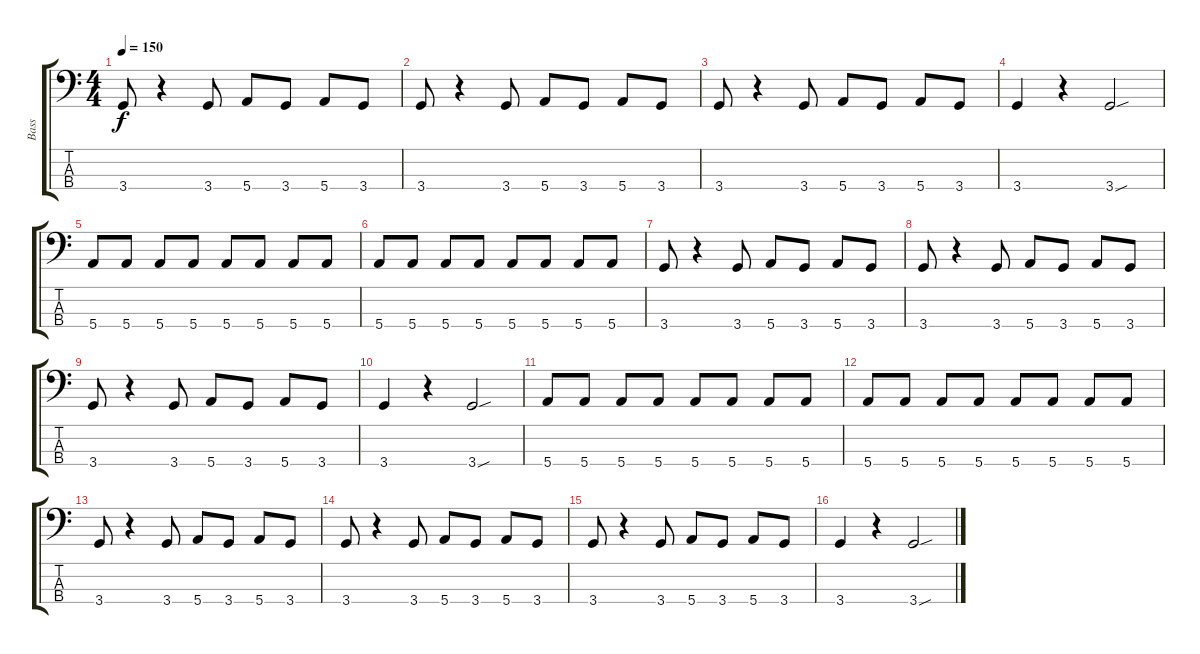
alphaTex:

\track ("Bass" "Bass") {instrument electricbasspick}
\staff {score tabs}
\tuning (G2 D2 A1 E1) {hide}
\ts (4 4)
\tempo 150
\clef f4
\ks c
3.4.8{dy f} r.4 3.4.8 5.4.8 3.4.8 5.4.8 3.4.8 |
3.4.8 r.4 3.4.8 5.4.8 3.4.8 5.4.8 3.4.8 |
3.4.8 r.4 3.4.8 5.4.8 3.4.8 5.4.8 3.4.8 |
3.4.4 r.4 3.4{sou}.2 |
5.4.8 5.4.8 5.4.8 5.4.8 5.4.8 5.4.8 5.4.8 5.4.8 |
5.4.8 5.4.8 5.4.8 5.4.8 5.4.8 5.4.8 5.4.8 5.4.8 |
3.4.8 r.4 3.4.8 5.4.8 3.4.8 5.4.8 3.4.8 |
3.4.8 r.4 3.4.8 5.4.8 3.4.8 5.4.8 3.4.8 |
3.4.8 r.4 3.4.8 5.4.8 3.4.8 5.4.8 3.4.8 |
3.4.4 r.4 3.4{sou}.2 |
5.4.8 5.4.8 5.4.8 5.4.8 5.4.8 5.4.8 5.4.8 5.4.8 |
5.4.8 5.4.8 5.4.8 5.4.8 5.4.8 5.4.8 5.4.8 5.4.8 |
3.4.8 r.4 3.4.8 5.4.8 3.4.8 5.4.8 3.4.8 |
3.4.8 r.4 3.4.8 5.4.8 3.4.8 5.4.8 3.4.8 |
3.4.8 r.4 3.4.8 5.4.8 3.4.8 5.4.8 3.4.8 |
3.4.4 r.4 3.4{sou}.2
